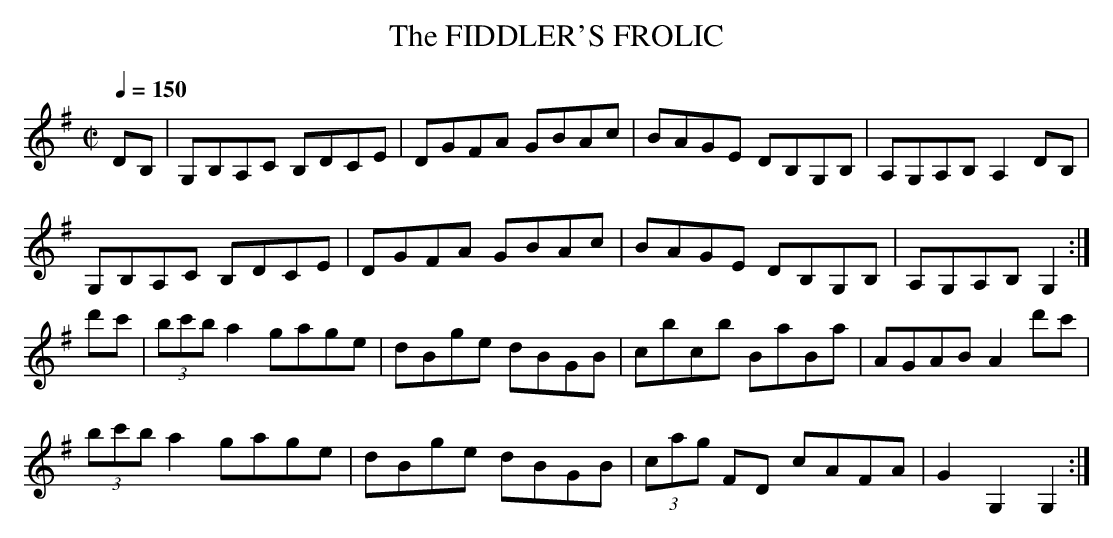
X:1
T:FIDDLER'S FROLIC, The
Q:1/4=150
M:C|
L:1/8
K:G
DB,|G,B,A,C B,DCE|DGFA GBAc|BAGE DB,G,B,|A,G,A,B, A,2DB,|
G,B,A,C B,DCE|DGFA GBAc|BAGE DB,G,B,|A,G,A,B, G,2:|
d'c'|(3bc'b a2 gage|dBge dBGB|cbcb BaBa|AGAB A2d'c'|
(3bc'b a2 gage|dBge dBGB|(3cag FD cAFA|G2G,2G,2:|
